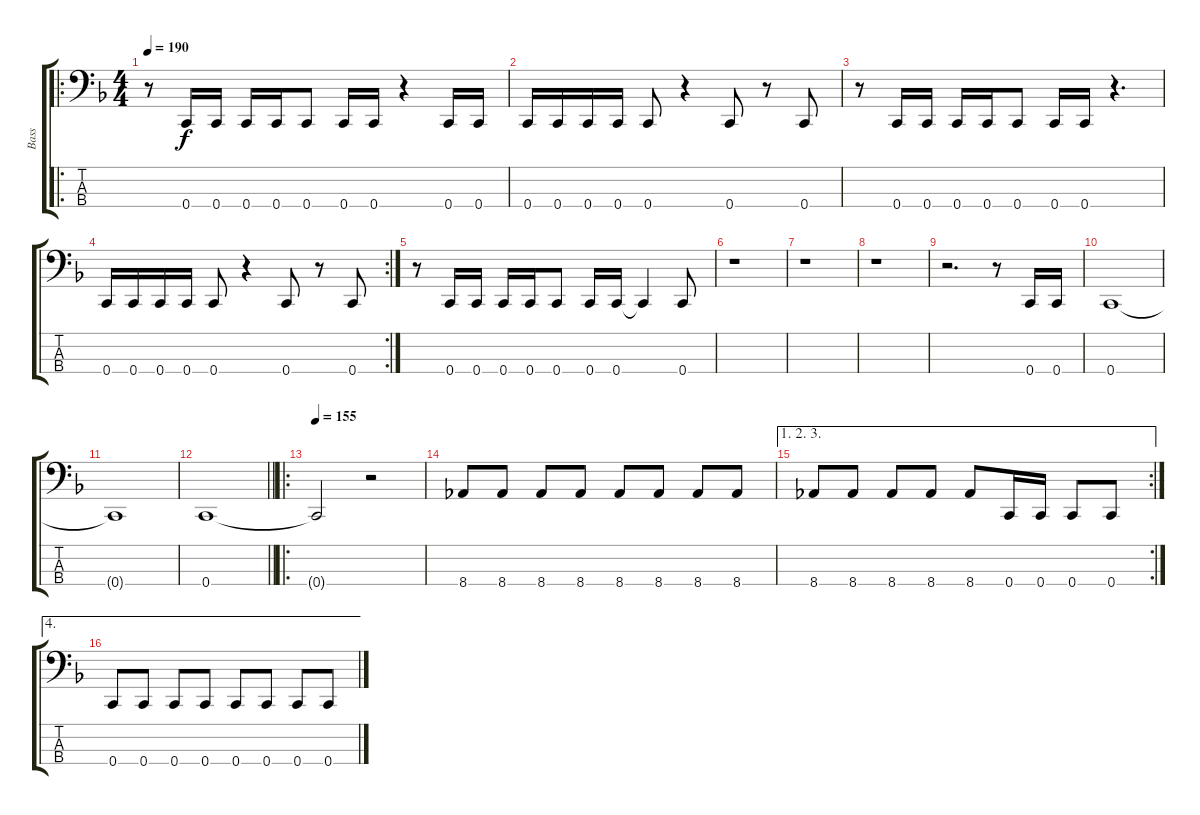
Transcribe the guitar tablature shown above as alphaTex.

\track ("Bass" "Bass") {instrument electricbasspick}
\staff {score tabs}
\tuning (F2 C2 G1 C1) {hide}
\ro
\ts (4 4)
\tempo 190
\clef f4
\ks f
r.8{dy f} 0.4.16 0.4.16 0.4.16 0.4.16 0.4.8 0.4.16 0.4.16 r.4 0.4.16 0.4.16 |
0.4.16 0.4.16 0.4.16 0.4.16 0.4.8 r.4 0.4.8 r.8 0.4.8 |
r.8 0.4.16 0.4.16 0.4.16 0.4.16 0.4.8 0.4.16 0.4.16 r.4{d} |
\rc 2
0.4.16 0.4.16 0.4.16 0.4.16 0.4.8 r.4 0.4.8 r.8 0.4.8 |
r.8 0.4.16 0.4.16 0.4.16 0.4.16 0.4.8 0.4.16 0.4.16 0.4{t}.4 0.4.8 |
r.1 |
r.1 |
r.1 |
r.2{d} r.8 0.4.16 0.4.16 |
0.4.1 |
0.4{t}.1 |
\barLineRight lightlight
0.4.1 |
\ro
\tempo 155
0.4{t}.2 r.2 |
8.4.8 8.4.8 8.4.8 8.4.8 8.4.8 8.4.8 8.4.8 8.4.8 |
\ae (1 2 3)
\rc 2
8.4.8 8.4.8 8.4.8 8.4.8 8.4.8 0.4.16 0.4.16 0.4.8 0.4.8 |
\ae 4
0.4.8 0.4.8 0.4.8 0.4.8 0.4.8 0.4.8 0.4.8 0.4.8
